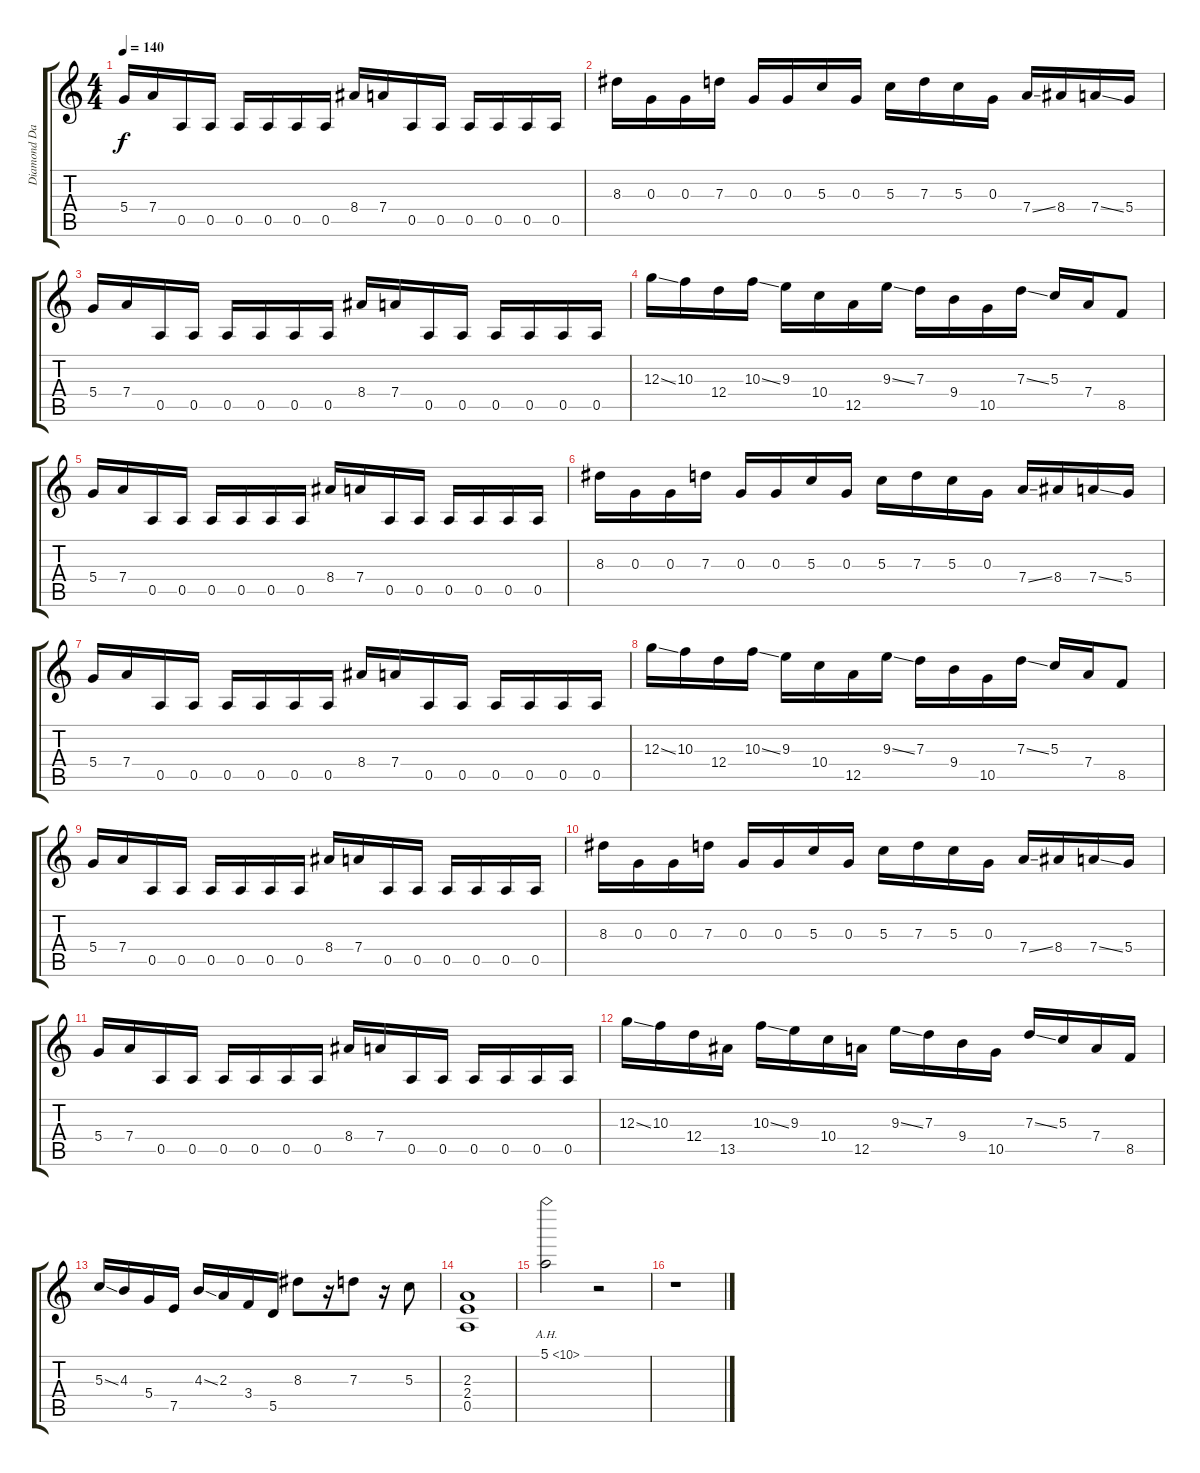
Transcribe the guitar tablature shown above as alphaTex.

\track ("Diamond Darrell" "Diamond Da") {instrument distortionguitar}
\staff {score tabs}
\tuning (E4 B3 G3 D3 A2 E2) {hide}
\ts (4 4)
\tempo 140
\clef g2
\ks c
5.4.16{dy f instrument distortionguitar} 7.4.16 0.5.16 0.5.16 0.5.16 0.5.16 0.5.16 0.5.16 8.4.16 7.4.16 0.5.16 0.5.16 0.5.16 0.5.16 0.5.16 0.5.16 |
8.3.16 0.3.16 0.3.16 7.3.16 0.3.16 0.3.16 5.3.16 0.3.16 5.3.16 7.3.16 5.3.16 0.3.16 7.4{ss}.16 8.4.16 7.4{ss}.16 5.4.16 |
5.4.16 7.4.16 0.5.16 0.5.16 0.5.16 0.5.16 0.5.16 0.5.16 8.4.16 7.4.16 0.5.16 0.5.16 0.5.16 0.5.16 0.5.16 0.5.16 |
12.3{ss}.16 10.3.16 12.4.16 10.3{ss}.16 9.3.16 10.4.16 12.5.16 9.3{ss}.16 7.3.16 9.4.16 10.5.16 7.3{ss}.16 5.3.16 7.4.16 8.5.8 |
5.4.16 7.4.16 0.5.16 0.5.16 0.5.16 0.5.16 0.5.16 0.5.16 8.4.16 7.4.16 0.5.16 0.5.16 0.5.16 0.5.16 0.5.16 0.5.16 |
8.3.16 0.3.16 0.3.16 7.3.16 0.3.16 0.3.16 5.3.16 0.3.16 5.3.16 7.3.16 5.3.16 0.3.16 7.4{ss}.16 8.4.16 7.4{ss}.16 5.4.16 |
5.4.16 7.4.16 0.5.16 0.5.16 0.5.16 0.5.16 0.5.16 0.5.16 8.4.16 7.4.16 0.5.16 0.5.16 0.5.16 0.5.16 0.5.16 0.5.16 |
12.3{ss}.16 10.3.16 12.4.16 10.3{ss}.16 9.3.16 10.4.16 12.5.16 9.3{ss}.16 7.3.16 9.4.16 10.5.16 7.3{ss}.16 5.3.16 7.4.16 8.5.8 |
5.4.16 7.4.16 0.5.16 0.5.16 0.5.16 0.5.16 0.5.16 0.5.16 8.4.16 7.4.16 0.5.16 0.5.16 0.5.16 0.5.16 0.5.16 0.5.16 |
8.3.16 0.3.16 0.3.16 7.3.16 0.3.16 0.3.16 5.3.16 0.3.16 5.3.16 7.3.16 5.3.16 0.3.16 7.4{ss}.16 8.4.16 7.4{ss}.16 5.4.16 |
5.4.16 7.4.16 0.5.16 0.5.16 0.5.16 0.5.16 0.5.16 0.5.16 8.4.16 7.4.16 0.5.16 0.5.16 0.5.16 0.5.16 0.5.16 0.5.16 |
12.3{ss}.16 10.3.16 12.4.16 13.5.16 10.3{ss}.16 9.3.16 10.4.16 12.5.16 9.3{ss}.16 7.3.16 9.4.16 10.5.16 7.3{ss}.16 5.3.16 7.4.16 8.5.16 |
5.3{ss}.16 4.3.16 5.4.16 7.5.16 4.3{ss}.16 2.3.16 3.4.16 5.5.16 8.3.8 r.16 7.3.8 r.16 5.3.8 |
(2.3 2.4 0.5).1 |
5.1{ah 5}.2 r.2 |
r.1
